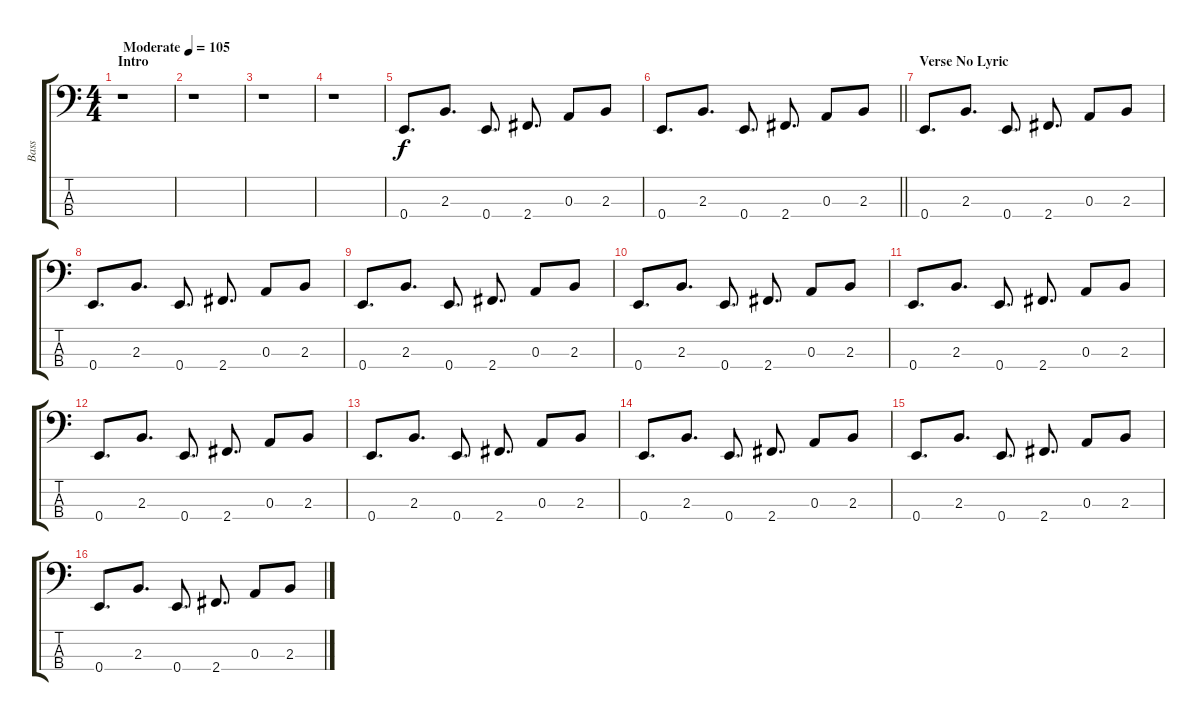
\track ("Bass" "Bass") {instrument electricbassfinger}
\staff {score tabs}
\tuning (G2 D2 A1 E1) {hide}
\ts (4 4)
\section ("" "Intro")
\tempo (105 "Moderate")
\clef f4
\ks c
r.1{dy f instrument electricbassfinger} |
r.1 |
r.1 |
r.1 |
0.4.8{d} 2.3.8{d} 0.4.8{d} 2.4.8{d} 0.3.8 2.3.8 |
\barLineRight lightlight
0.4.8{d} 2.3.8{d} 0.4.8{d} 2.4.8{d} 0.3.8 2.3.8 |
\section ("" "Verse No Lyric")
0.4.8{d} 2.3.8{d} 0.4.8{d} 2.4.8{d} 0.3.8 2.3.8 |
0.4.8{d} 2.3.8{d} 0.4.8{d} 2.4.8{d} 0.3.8 2.3.8 |
0.4.8{d} 2.3.8{d} 0.4.8{d} 2.4.8{d} 0.3.8 2.3.8 |
0.4.8{d} 2.3.8{d} 0.4.8{d} 2.4.8{d} 0.3.8 2.3.8 |
0.4.8{d} 2.3.8{d} 0.4.8{d} 2.4.8{d} 0.3.8 2.3.8 |
0.4.8{d} 2.3.8{d} 0.4.8{d} 2.4.8{d} 0.3.8 2.3.8 |
0.4.8{d} 2.3.8{d} 0.4.8{d} 2.4.8{d} 0.3.8 2.3.8 |
0.4.8{d} 2.3.8{d} 0.4.8{d} 2.4.8{d} 0.3.8 2.3.8 |
0.4.8{d} 2.3.8{d} 0.4.8{d} 2.4.8{d} 0.3.8 2.3.8 |
0.4.8{d} 2.3.8{d} 0.4.8{d} 2.4.8{d} 0.3.8 2.3.8
